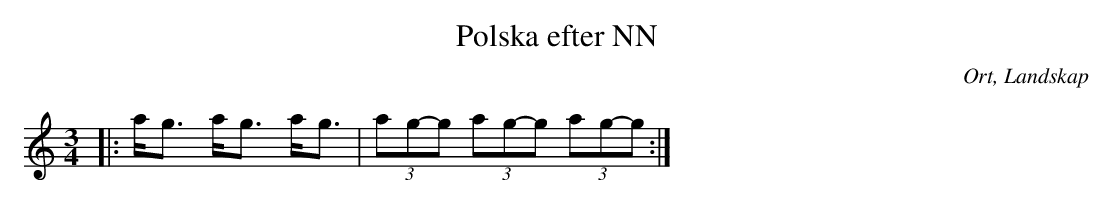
X:1
T:Polska efter NN
O:Ort, Landskap
M:3/4
L:1/8
K:C
|: a<g a<g a<g|(3ag-g (3ag-g (3ag-g:|
